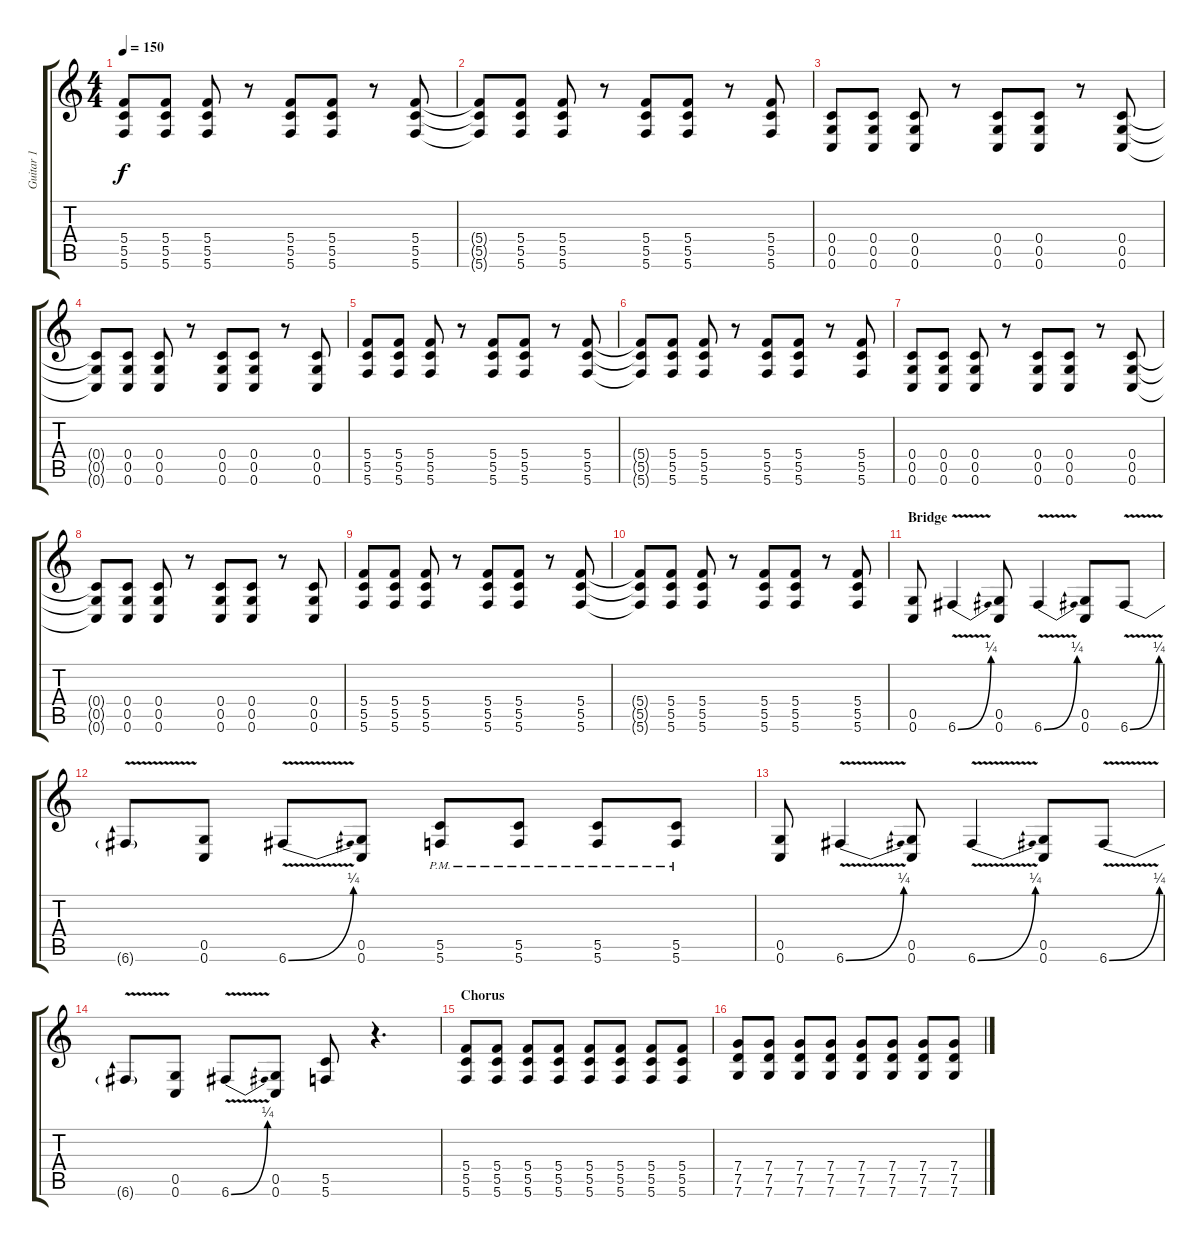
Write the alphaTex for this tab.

\track ("Guitar 1" "Guitar 1") {instrument distortionguitar}
\staff {score tabs}
\tuning (D4 A3 F3 C3 G2 C2) {hide}
\ts (4 4)
\tempo 150
\clef g2
\ks c
(5.4 5.5 5.6).8{dy f} (5.4 5.5 5.6).8 (5.4 5.5 5.6).8 r.8 (5.4 5.5 5.6).8 (5.4 5.5 5.6).8 r.8 (5.4 5.5 5.6).8 |
(5.4{t} 5.5{t} 5.6{t}).8 (5.4 5.5 5.6).8 (5.4 5.5 5.6).8 r.8 (5.4 5.5 5.6).8 (5.4 5.5 5.6).8 r.8 (5.4 5.5 5.6).8 |
(0.4 0.5 0.6).8 (0.4 0.5 0.6).8 (0.4 0.5 0.6).8 r.8 (0.4 0.5 0.6).8 (0.4 0.5 0.6).8 r.8 (0.4 0.5 0.6).8 |
(0.4{t} 0.5{t} 0.6{t}).8 (0.4 0.5 0.6).8 (0.4 0.5 0.6).8 r.8 (0.4 0.5 0.6).8 (0.4 0.5 0.6).8 r.8 (0.4 0.5 0.6).8 |
(5.4 5.5 5.6).8 (5.4 5.5 5.6).8 (5.4 5.5 5.6).8 r.8 (5.4 5.5 5.6).8 (5.4 5.5 5.6).8 r.8 (5.4 5.5 5.6).8 |
(5.4{t} 5.5{t} 5.6{t}).8 (5.4 5.5 5.6).8 (5.4 5.5 5.6).8 r.8 (5.4 5.5 5.6).8 (5.4 5.5 5.6).8 r.8 (5.4 5.5 5.6).8 |
(0.4 0.5 0.6).8 (0.4 0.5 0.6).8 (0.4 0.5 0.6).8 r.8 (0.4 0.5 0.6).8 (0.4 0.5 0.6).8 r.8 (0.4 0.5 0.6).8 |
(0.4{t} 0.5{t} 0.6{t}).8 (0.4 0.5 0.6).8 (0.4 0.5 0.6).8 r.8 (0.4 0.5 0.6).8 (0.4 0.5 0.6).8 r.8 (0.4 0.5 0.6).8 |
(5.4 5.5 5.6).8 (5.4 5.5 5.6).8 (5.4 5.5 5.6).8 r.8 (5.4 5.5 5.6).8 (5.4 5.5 5.6).8 r.8 (5.4 5.5 5.6).8 |
(5.4{t} 5.5{t} 5.6{t}).8 (5.4 5.5 5.6).8 (5.4 5.5 5.6).8 r.8 (5.4 5.5 5.6).8 (5.4 5.5 5.6).8 r.8 (5.4 5.5 5.6).8 |
\section ("" "Bridge")
(0.5 0.6).8 6.6{be (bend 0 0 60 1) v}.4 (0.5 0.6).8 6.6{be (bend 0 0 60 1) v}.4 (0.5 0.6).8 6.6{be (bend 0 0 60 1) v}.8 |
6.6{t}.8 (0.5 0.6).8 6.6{be (bend 0 0 60 1) v}.8 (0.5 0.6).8 (5.5{pm} 5.6{pm}).8 (5.5{pm} 5.6{pm}).8 (5.5{pm} 5.6{pm}).8 (5.5{pm} 5.6{pm}).8 |
(0.5 0.6).8 6.6{be (bend 0 0 60 1) v}.4 (0.5 0.6).8 6.6{be (bend 0 0 60 1) v}.4 (0.5 0.6).8 6.6{be (bend 0 0 60 1) v}.8 |
6.6{t}.8 (0.5 0.6).8 6.6{be (bend 0 0 60 1) v}.8 (0.5 0.6).8 (5.5 5.6).8 r.4{d} |
\section ("" "Chorus")
(5.4 5.5 5.6).8 (5.4 5.5 5.6).8 (5.4 5.5 5.6).8 (5.4 5.5 5.6).8 (5.4 5.5 5.6).8 (5.4 5.5 5.6).8 (5.4 5.5 5.6).8 (5.4 5.5 5.6).8 |
(7.4 7.5 7.6).8 (7.4 7.5 7.6).8 (7.4 7.5 7.6).8 (7.4 7.5 7.6).8 (7.4 7.5 7.6).8 (7.4 7.5 7.6).8 (7.4 7.5 7.6).8 (7.4 7.5 7.6).8
